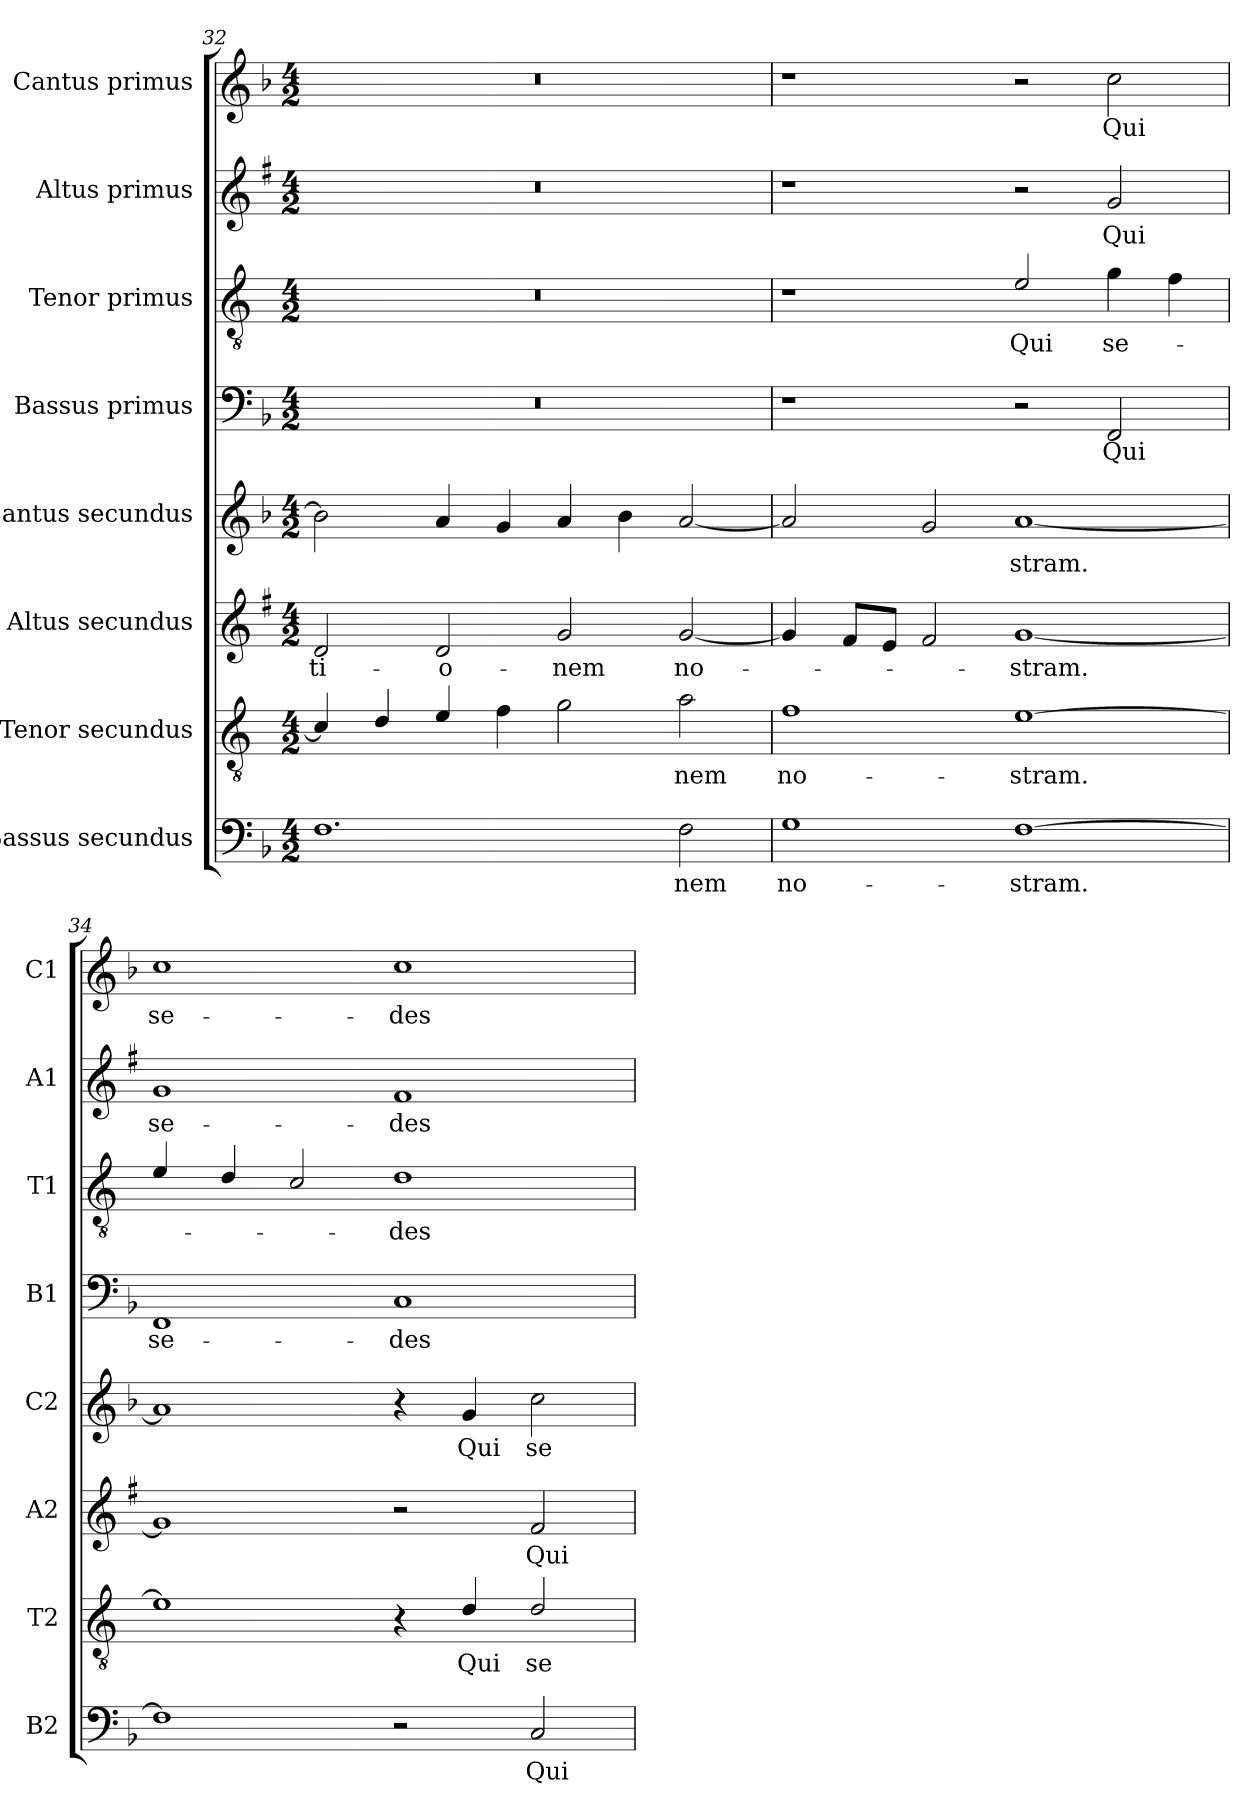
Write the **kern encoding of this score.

**kern	**text	**kern	**text	**kern	**text	**kern	**text	**kern	**text	**kern	**text	**kern	**text	**kern	**text
*part8	*part8	*part7	*part7	*part6	*part6	*part5	*part5	*part4	*part4	*part3	*part3	*part2	*part2	*part1	*part1
*staff8	*staff8	*staff7	*staff7	*staff6	*staff6	*staff5	*staff5	*staff4	*staff4	*staff3	*staff3	*staff2	*staff2	*staff1	*staff1
*I"Bassus secundus	*	*I"Tenor secundus	*	*I"Altus secundus	*	*I"Cantus secundus	*	*I"Bassus primus	*	*I"Tenor primus	*	*I"Altus primus	*	*I"Cantus primus	*
*I'B2	*	*I'T2	*	*I'A2	*	*I'C2	*	*I'B1	*	*I'T1	*	*I'A1	*	*I'C1	*
*clefF4	*	*clefGv2	*	*clefG2	*	*clefG2	*	*clefF4	*	*clefGv2	*	*clefG2	*	*clefG2	*
*	*	*ITrd4c7	*	*ITrd1c2	*	*	*	*	*	*ITrd4c7	*	*ITrd1c2	*	*	*
*k[b-]	*	*k[b-]	*	*k[b-]	*	*k[b-]	*	*k[b-]	*	*k[b-]	*	*k[b-]	*	*k[b-]	*
*F:	*	*F:	*	*F:	*	*F:	*	*F:	*	*F:	*	*F:	*	*F:	*
*M4/2	*	*M4/2	*	*M4/2	*	*M4/2	*	*M4/2	*	*M4/2	*	*M4/2	*	*M4/2	*
=32	=32	=32	=32	=32	=32	=32	=32	=32	=32	=32	=32	=32	=32	=32	=32
!	!	!	!	!	!LO:LY:b	!	!	!	!	!	!	!	!	!	!
1.F	.	4F/]	.	2c/	-ti-	2b-\]	.	0r	.	0r	.	0r	.	0r	.
.	.	4G/	.	.	.	.	.	.	.	.	.	.	.	.	.
!	!	!	!	!	!LO:LY:b	!	!	!	!	!	!	!	!	!	!
.	.	4A/	.	2c/	-o-	4a/	.	.	.	.	.	.	.	.	.
.	.	4B-\	.	.	.	4g/	.	.	.	.	.	.	.	.	.
!	!	!	!	!	!LO:LY:b	!	!	!	!	!	!	!	!	!	!
.	.	2c\	.	2f/	-nem	4a/	.	.	.	.	.	.	.	.	.
.	.	.	.	.	.	4b-\	.	.	.	.	.	.	.	.	.
!	!LO:LY:b	!	!LO:LY:b	!	!LO:LY:b	!	!	!	!	!	!	!	!	!	!
2F\	-nem	2d\	-nem	[2f/	no-	[2a/	.	.	.	.	.	.	.	.	.
=33	=33	=33	=33	=33	=33	=33	=33	=33	=33	=33	=33	=33	=33	=33	=33
!	!LO:LY:b	!	!LO:LY:b	!	!	!	!	!	!	!	!	!	!	!	!
1G	no-	1B-	no-	4f/]	.	2a/]	.	1r	.	1r	.	1r	.	1r	.
.	.	.	.	8e/L	.	.	.	.	.	.	.	.	.	.	.
.	.	.	.	8d/J	.	.	.	.	.	.	.	.	.	.	.
.	.	.	.	2e/	.	2g/	.	.	.	.	.	.	.	.	.
!	!LO:LY:b	!	!LO:LY:b	!	!LO:LY:b	!	!LO:LY:b	!	!	!	!LO:LY:b	!	!	!	!
[1F	-stram.	[1A	-stram.	[1f	-stram.	[1a	-stram.	2r	.	2A/	Qui	2r	.	2r	.
!	!	!	!	!	!	!	!	!	!LO:LY:b	!	!LO:LY:b	!	!LO:LY:b	!	!LO:LY:b
.	.	.	.	.	.	.	.	2FF/	Qui	4c\	se-	2f/	Qui	2cc\	Qui
.	.	.	.	.	.	.	.	.	.	4B-\	.	.	.	.	.
!!LO:LB:g=z
=34	=34	=34	=34	=34	=34	=34	=34	=34	=34	=34	=34	=34	=34	=34	=34
!	!	!	!	!	!	!	!	!	!LO:LY:b	!	!	!	!LO:LY:b	!	!LO:LY:b
1F]	.	1A]	.	1f]	.	1a]	.	1FF	se-	4A/	.	1f	se-	1cc	se-
.	.	.	.	.	.	.	.	.	.	4G/	.	.	.	.	.
.	.	.	.	.	.	.	.	.	.	2F/	.	.	.	.	.
!	!	!	!	!	!	!	!	!	!LO:LY:b	!	!LO:LY:b	!	!LO:LY:b	!	!LO:LY:b
2r	.	4r	.	2r	.	4r	.	1C	-des	1G	-des	1e	-des	1cc	-des
!	!	!	!LO:LY:b	!	!	!	!LO:LY:b	!	!	!	!	!	!	!	!
.	.	4G/	Qui	.	.	4g/	Qui	.	.	.	.	.	.	.	.
!	!LO:LY:b	!	!LO:LY:b	!	!LO:LY:b	!	!LO:LY:b	!	!	!	!	!	!	!	!
2C/	Qui	2G/	se-	2e/	Qui	2cc\	se-	.	.	.	.	.	.	.	.
=	=	=	=	=	=	=	=	=	=	=	=	=	=	=	=
*-	*-	*-	*-	*-	*-	*-	*-	*-	*-	*-	*-	*-	*-	*-	*-
